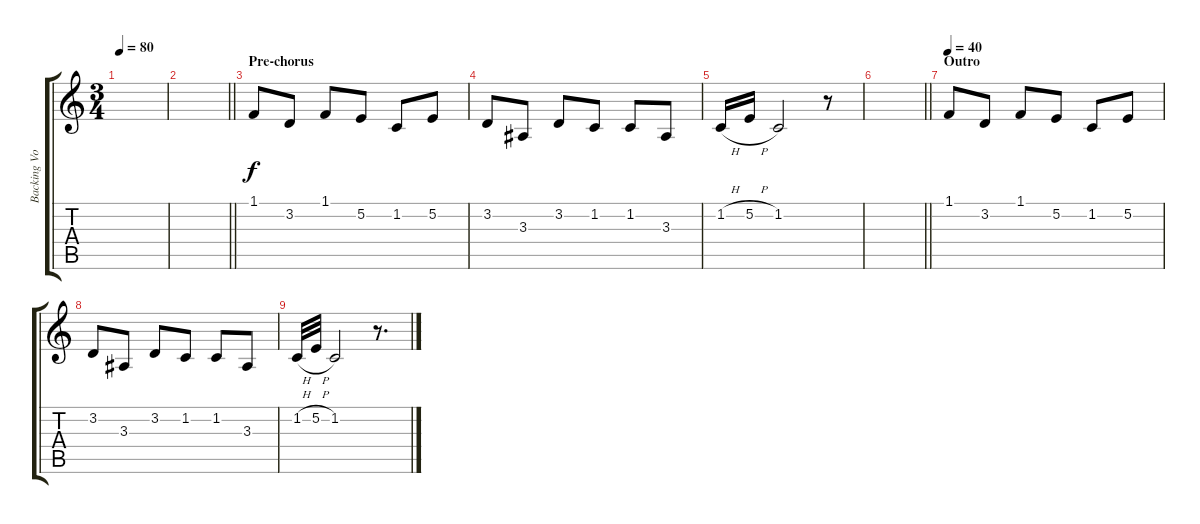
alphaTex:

\track ("Backing Vocals" "Backing Vo") {instrument clarinet}
\staff {score tabs}
\tuning (E4 B3 G3 D3 A2 E2) {hide}
\ts (3 4)
\tempo 80
\clef g2
\ks c
|
\barLineRight lightlight
|
\section ("" "Pre-chorus")
1.1.8 3.2.8 1.1.8 5.2.8 1.2.8 5.2.8 |
3.2.8 3.3.8 3.2.8 1.2.8 1.2.8 3.3.8 |
1.2{h}.16 5.2{h}.16 1.2.2 r.8 |
\barLineRight lightlight
|
\section ("" "Outro")
\tempo 40
1.1.8 3.2.8 1.1.8 5.2.8 1.2.8 5.2.8 |
3.2.8 3.3.8 3.2.8 1.2.8 1.2.8 3.3.8 |
1.2{h}.32 5.2{h}.32 1.2.2 r.8{d}
